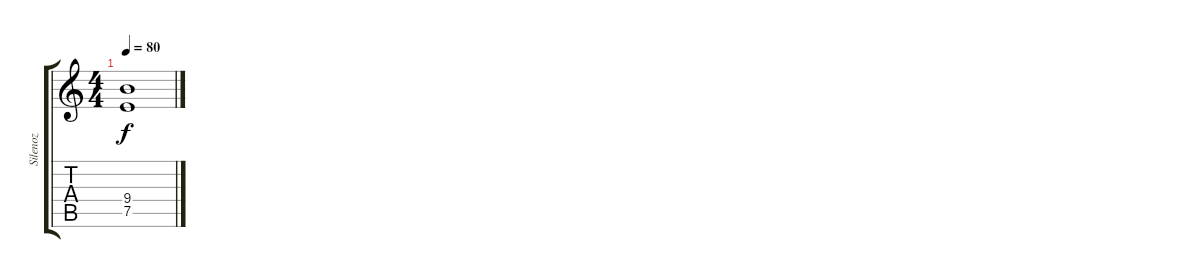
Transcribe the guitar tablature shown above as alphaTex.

\track ("Silenoz" "Silenoz") {instrument overdrivenguitar}
\staff {score tabs}
\tuning (E4 B3 G3 D3 A2 E2) {hide}
\ts (4 4)
\tempo 80
\clef g2
\ks c
(9.4 7.5).1{dy f}
